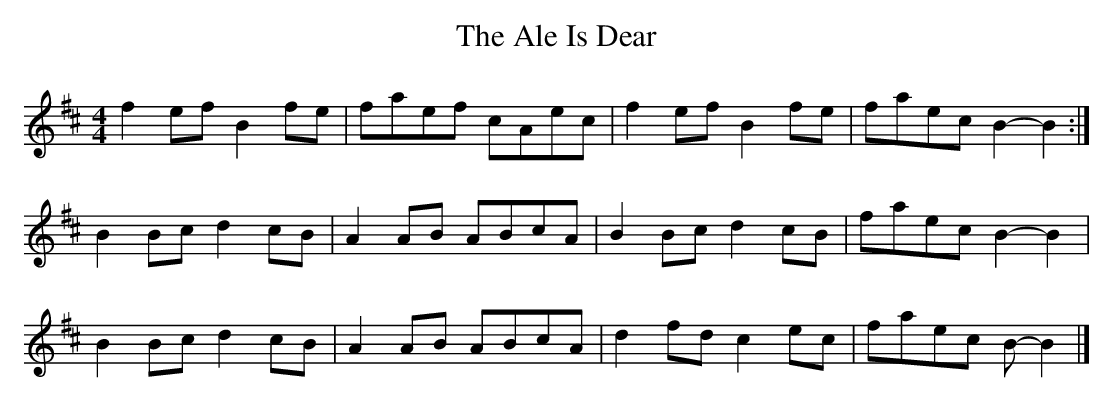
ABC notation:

X:1
T:Ale Is Dear, The
M:4/4
L:1/8
K:Bm
f2 ef B2 fe | faef cAec | f2 ef B2 fe | faec B2-B2 :|
B2 Bc d2 cB | A2 AB ABcA | B2 Bc d2 cB | faec B2-B2 |
B2 Bc d2 cB | A2 AB ABcA | d2 fd c2 ec | faec B1-B2 |]
